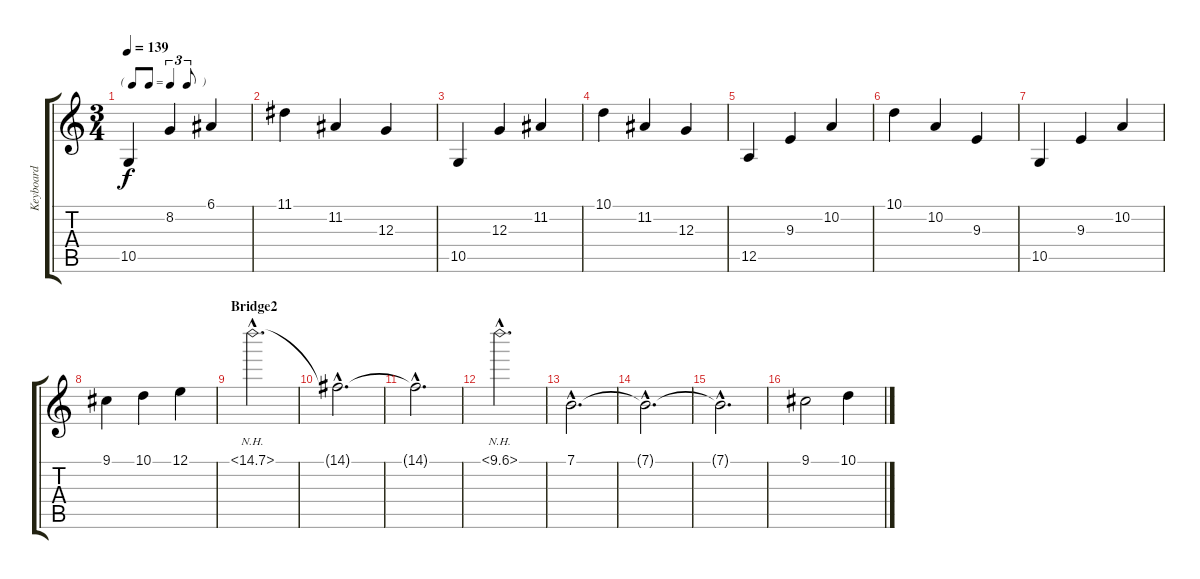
\track ("Keyboard" "Keyboard") {instrument flute}
\staff {score tabs}
\tuning (E4 B3 G3 D3 A2 E2) {hide}
\ts (3 4)
\tf triplet8th
\tempo 139
\clef g2
\ks c
10.5.4{dy f} 8.2.4 6.1.4 |
11.1.4 11.2.4 12.3.4 |
10.5.4 12.3.4 11.2.4 |
10.1.4 11.2.4 12.3.4 |
12.5.4 9.3.4 10.2.4 |
10.1.4 10.2.4 9.3.4 |
10.5.4 9.3.4 10.2.4 |
9.1.4 10.1.4 12.1.4 |
\section ("" "Bridge2")
14.1{nh hac}.2{d} |
14.1{hac t}.2{d} |
14.1{hac t}.2{d} |
10.1{nh hac}.2{d} |
7.1{hac}.2{d} |
7.1{hac t}.2{d} |
7.1{hac t}.2{d} |
9.1.2 10.1.4
